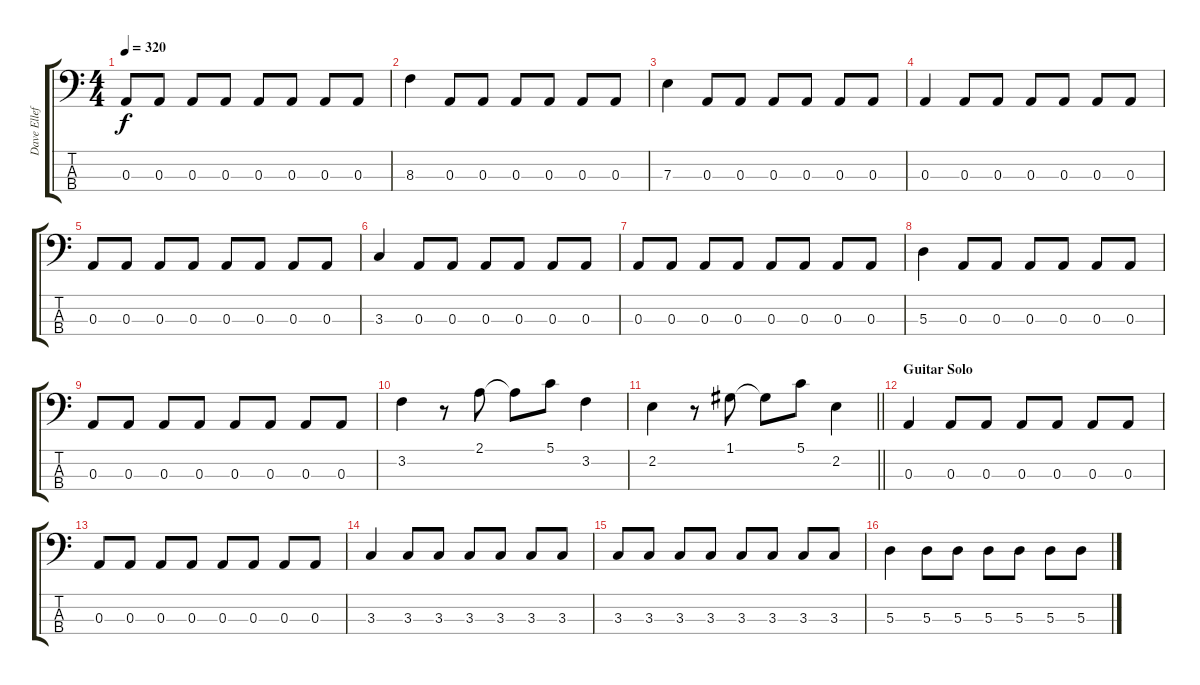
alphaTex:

\track ("Dave Ellefson" "Dave Ellef") {instrument electricbasspick}
\staff {score tabs}
\tuning (G2 D2 A1 E1) {hide}
\ts (4 4)
\tempo 320
\clef f4
\ks c
0.3.8{dy f} 0.3.8 0.3.8 0.3.8 0.3.8 0.3.8 0.3.8 0.3.8 |
8.3.4 0.3.8 0.3.8 0.3.8 0.3.8 0.3.8 0.3.8 |
7.3.4 0.3.8 0.3.8 0.3.8 0.3.8 0.3.8 0.3.8 |
0.3.4 0.3.8 0.3.8 0.3.8 0.3.8 0.3.8 0.3.8 |
0.3.8 0.3.8 0.3.8 0.3.8 0.3.8 0.3.8 0.3.8 0.3.8 |
3.3.4 0.3.8 0.3.8 0.3.8 0.3.8 0.3.8 0.3.8 |
0.3.8 0.3.8 0.3.8 0.3.8 0.3.8 0.3.8 0.3.8 0.3.8 |
5.3.4 0.3.8 0.3.8 0.3.8 0.3.8 0.3.8 0.3.8 |
0.3.8 0.3.8 0.3.8 0.3.8 0.3.8 0.3.8 0.3.8 0.3.8 |
3.2.4 r.8 2.1.8 2.1{t}.8 5.1.8 3.2.4 |
\barLineRight lightlight
2.2.4 r.8 1.1.8 1.1{t}.8 5.1.8 2.2.4 |
\section ("" "Guitar Solo")
0.3.4 0.3.8 0.3.8 0.3.8 0.3.8 0.3.8 0.3.8 |
0.3.8 0.3.8 0.3.8 0.3.8 0.3.8 0.3.8 0.3.8 0.3.8 |
3.3.4 3.3.8 3.3.8 3.3.8 3.3.8 3.3.8 3.3.8 |
3.3.8 3.3.8 3.3.8 3.3.8 3.3.8 3.3.8 3.3.8 3.3.8 |
5.3.4 5.3.8 5.3.8 5.3.8 5.3.8 5.3.8 5.3.8
